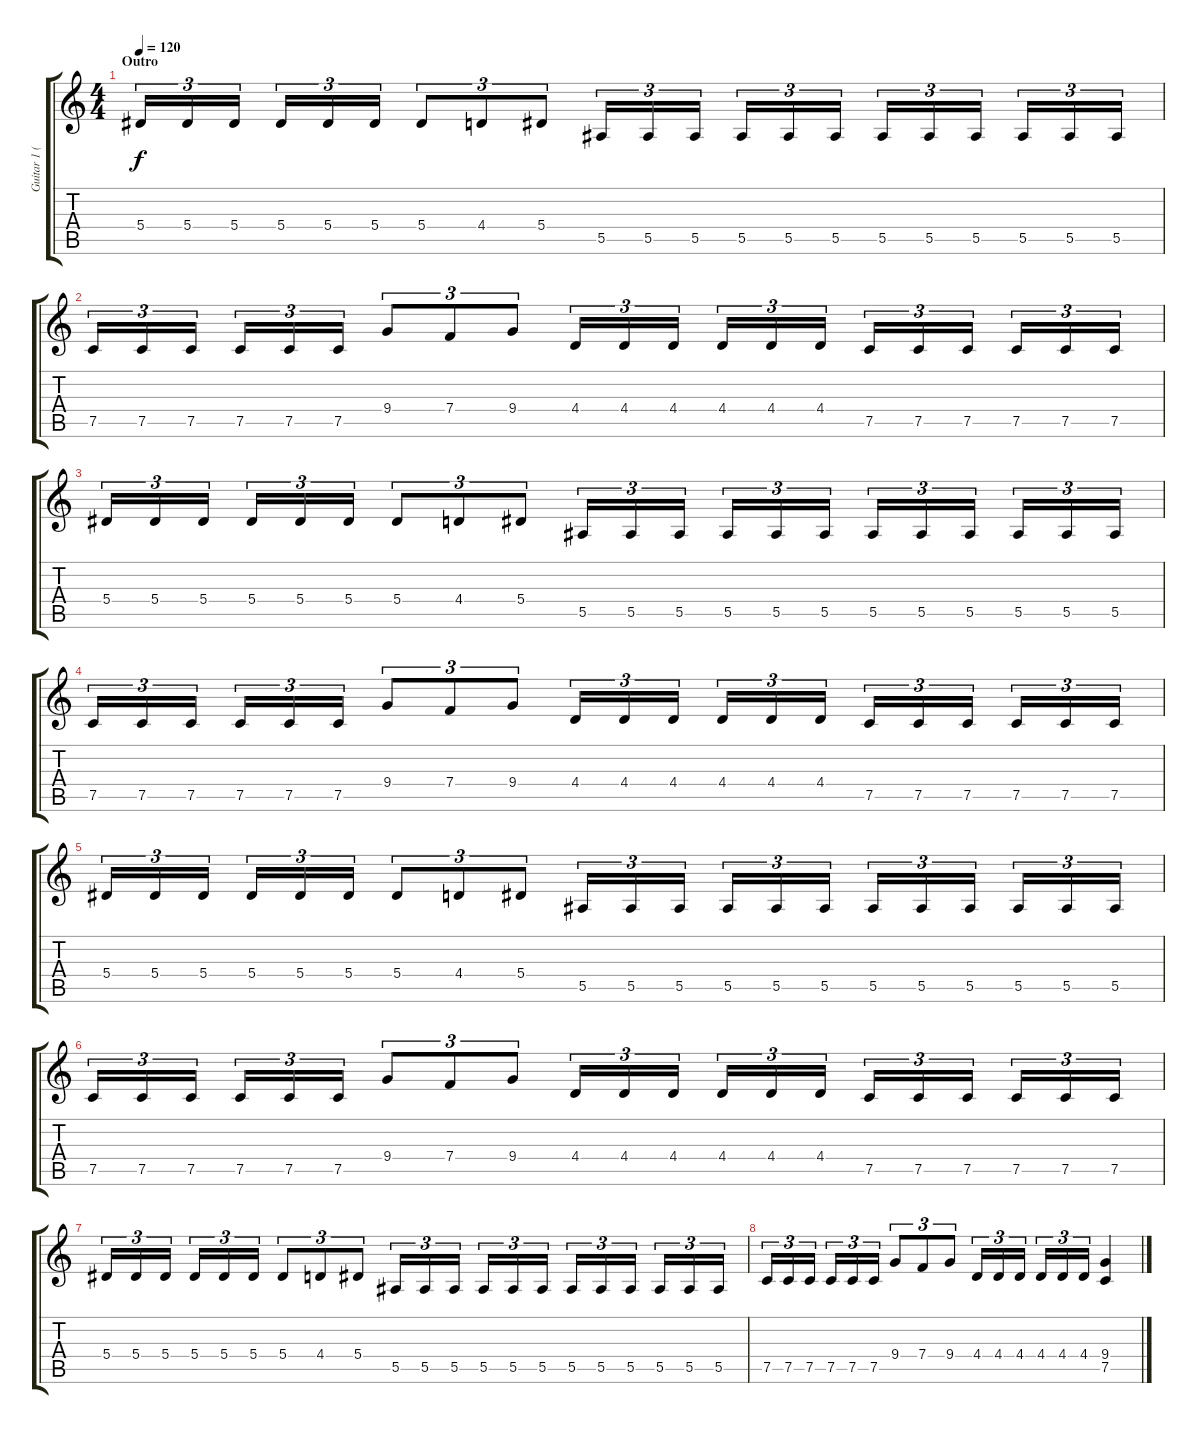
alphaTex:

\track ("Guitar 1 (Lead)" "Guitar 1 (") {instrument overdrivenguitar}
\staff {score tabs}
\tuning (C4 G3 Eb3 Bb2 F2 C2) {hide}
\ts (4 4)
\section ("" "Outro")
\tempo 120
\clef g2
\ks c
5.4.16{tu (3 2) dy f} 5.4.16{tu (3 2)} 5.4.16{tu (3 2)} 5.4.16{tu (3 2)} 5.4.16{tu (3 2)} 5.4.16{tu (3 2)} 5.4.8{tu (3 2)} 4.4.8{tu (3 2)} 5.4.8{tu (3 2)} 5.5.16{tu (3 2)} 5.5.16{tu (3 2)} 5.5.16{tu (3 2)} 5.5.16{tu (3 2)} 5.5.16{tu (3 2)} 5.5.16{tu (3 2)} 5.5.16{tu (3 2)} 5.5.16{tu (3 2)} 5.5.16{tu (3 2)} 5.5.16{tu (3 2)} 5.5.16{tu (3 2)} 5.5.16{tu (3 2)} |
7.5.16{tu (3 2)} 7.5.16{tu (3 2)} 7.5.16{tu (3 2)} 7.5.16{tu (3 2)} 7.5.16{tu (3 2)} 7.5.16{tu (3 2)} 9.4.8{tu (3 2)} 7.4.8{tu (3 2)} 9.4.8{tu (3 2)} 4.4.16{tu (3 2)} 4.4.16{tu (3 2)} 4.4.16{tu (3 2)} 4.4.16{tu (3 2)} 4.4.16{tu (3 2)} 4.4.16{tu (3 2)} 7.5.16{tu (3 2)} 7.5.16{tu (3 2)} 7.5.16{tu (3 2)} 7.5.16{tu (3 2)} 7.5.16{tu (3 2)} 7.5.16{tu (3 2)} |
5.4.16{tu (3 2)} 5.4.16{tu (3 2)} 5.4.16{tu (3 2)} 5.4.16{tu (3 2)} 5.4.16{tu (3 2)} 5.4.16{tu (3 2)} 5.4.8{tu (3 2)} 4.4.8{tu (3 2)} 5.4.8{tu (3 2)} 5.5.16{tu (3 2)} 5.5.16{tu (3 2)} 5.5.16{tu (3 2)} 5.5.16{tu (3 2)} 5.5.16{tu (3 2)} 5.5.16{tu (3 2)} 5.5.16{tu (3 2)} 5.5.16{tu (3 2)} 5.5.16{tu (3 2)} 5.5.16{tu (3 2)} 5.5.16{tu (3 2)} 5.5.16{tu (3 2)} |
7.5.16{tu (3 2)} 7.5.16{tu (3 2)} 7.5.16{tu (3 2)} 7.5.16{tu (3 2)} 7.5.16{tu (3 2)} 7.5.16{tu (3 2)} 9.4.8{tu (3 2)} 7.4.8{tu (3 2)} 9.4.8{tu (3 2)} 4.4.16{tu (3 2)} 4.4.16{tu (3 2)} 4.4.16{tu (3 2)} 4.4.16{tu (3 2)} 4.4.16{tu (3 2)} 4.4.16{tu (3 2)} 7.5.16{tu (3 2)} 7.5.16{tu (3 2)} 7.5.16{tu (3 2)} 7.5.16{tu (3 2)} 7.5.16{tu (3 2)} 7.5.16{tu (3 2)} |
5.4.16{tu (3 2)} 5.4.16{tu (3 2)} 5.4.16{tu (3 2)} 5.4.16{tu (3 2)} 5.4.16{tu (3 2)} 5.4.16{tu (3 2)} 5.4.8{tu (3 2)} 4.4.8{tu (3 2)} 5.4.8{tu (3 2)} 5.5.16{tu (3 2)} 5.5.16{tu (3 2)} 5.5.16{tu (3 2)} 5.5.16{tu (3 2)} 5.5.16{tu (3 2)} 5.5.16{tu (3 2)} 5.5.16{tu (3 2)} 5.5.16{tu (3 2)} 5.5.16{tu (3 2)} 5.5.16{tu (3 2)} 5.5.16{tu (3 2)} 5.5.16{tu (3 2)} |
7.5.16{tu (3 2)} 7.5.16{tu (3 2)} 7.5.16{tu (3 2)} 7.5.16{tu (3 2)} 7.5.16{tu (3 2)} 7.5.16{tu (3 2)} 9.4.8{tu (3 2)} 7.4.8{tu (3 2)} 9.4.8{tu (3 2)} 4.4.16{tu (3 2)} 4.4.16{tu (3 2)} 4.4.16{tu (3 2)} 4.4.16{tu (3 2)} 4.4.16{tu (3 2)} 4.4.16{tu (3 2)} 7.5.16{tu (3 2)} 7.5.16{tu (3 2)} 7.5.16{tu (3 2)} 7.5.16{tu (3 2)} 7.5.16{tu (3 2)} 7.5.16{tu (3 2)} |
5.4.16{tu (3 2)} 5.4.16{tu (3 2)} 5.4.16{tu (3 2)} 5.4.16{tu (3 2)} 5.4.16{tu (3 2)} 5.4.16{tu (3 2)} 5.4.8{tu (3 2)} 4.4.8{tu (3 2)} 5.4.8{tu (3 2)} 5.5.16{tu (3 2)} 5.5.16{tu (3 2)} 5.5.16{tu (3 2)} 5.5.16{tu (3 2)} 5.5.16{tu (3 2)} 5.5.16{tu (3 2)} 5.5.16{tu (3 2)} 5.5.16{tu (3 2)} 5.5.16{tu (3 2)} 5.5.16{tu (3 2)} 5.5.16{tu (3 2)} 5.5.16{tu (3 2)} |
7.5.16{tu (3 2)} 7.5.16{tu (3 2)} 7.5.16{tu (3 2)} 7.5.16{tu (3 2)} 7.5.16{tu (3 2)} 7.5.16{tu (3 2)} 9.4.8{tu (3 2)} 7.4.8{tu (3 2)} 9.4.8{tu (3 2)} 4.4.16{tu (3 2)} 4.4.16{tu (3 2)} 4.4.16{tu (3 2)} 4.4.16{tu (3 2)} 4.4.16{tu (3 2)} 4.4.16{tu (3 2)} (9.4 7.5).4
